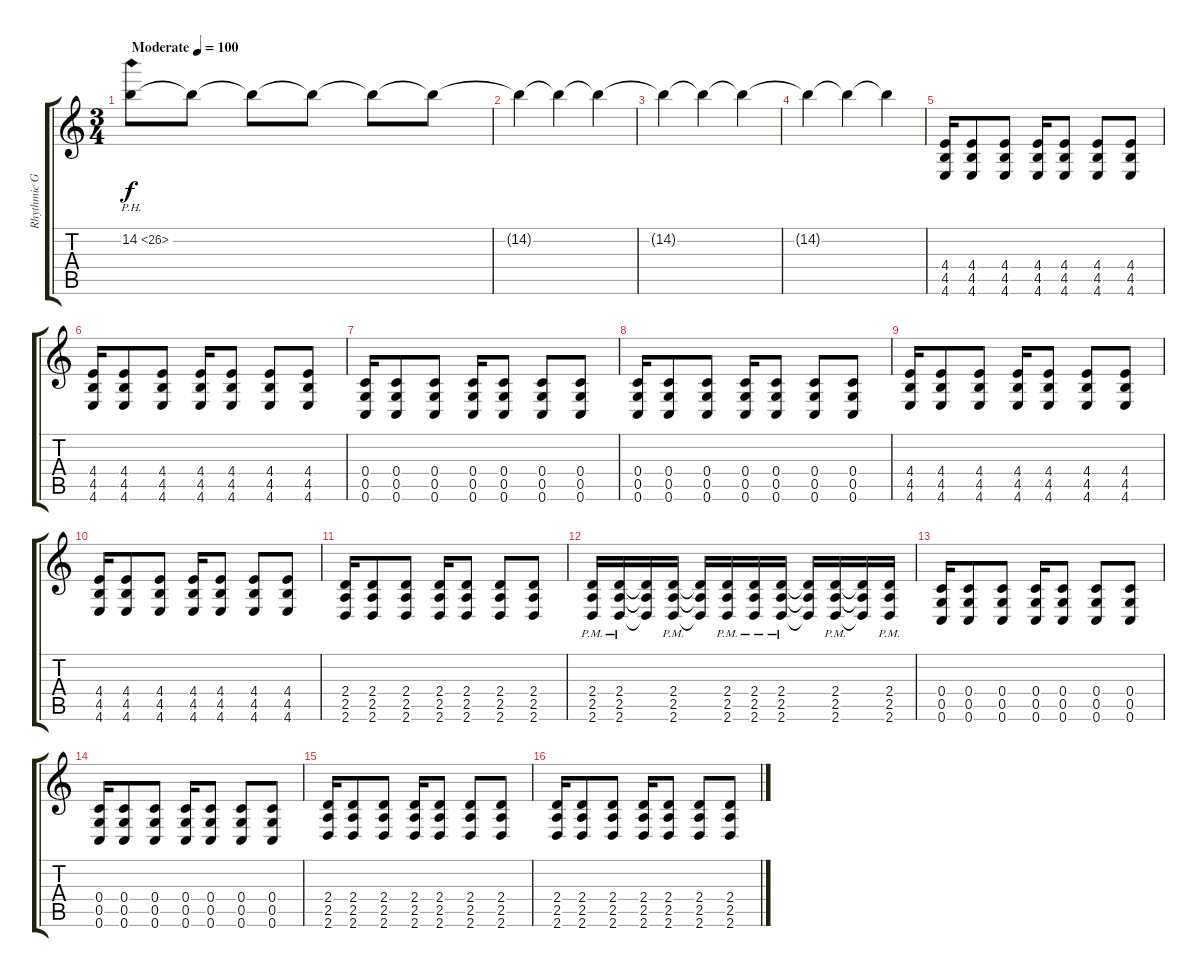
\track ("Rhythmic Guitar" "Rhythmic G") {instrument distortionguitar}
\staff {score tabs}
\tuning (D4 A3 F3 C3 G2 C2) {hide}
\ts (3 4)
\tempo (100 "Moderate")
\clef g2
\ks c
14.2{ph 12}.8{dy f volume 0 instrument distortionguitar} 14.2{t}.8{volume 9} 14.2{t}.8 14.2{t}.8 14.2{t}.8 14.2{t}.8 |
14.2{t}.4 14.2{t}.4 14.2{t}.4 |
14.2{t}.4 14.2{t}.4 14.2{t}.4 |
14.2{t}.4 14.2{t}.4 14.2{t}.4 |
(4.4 4.5 4.6).16 (4.4 4.5 4.6).8 (4.4 4.5 4.6).8 (4.4 4.5 4.6).16 (4.4 4.5 4.6).8 (4.4 4.5 4.6).8 (4.4 4.5 4.6).8 |
(4.4 4.5 4.6).16 (4.4 4.5 4.6).8 (4.4 4.5 4.6).8 (4.4 4.5 4.6).16 (4.4 4.5 4.6).8 (4.4 4.5 4.6).8 (4.4 4.5 4.6).8 |
(0.4 0.5 0.6).16 (0.4 0.5 0.6).8 (0.4 0.5 0.6).8 (0.4 0.5 0.6).16 (0.4 0.5 0.6).8 (0.4 0.5 0.6).8 (0.4 0.5 0.6).8 |
(0.4 0.5 0.6).16 (0.4 0.5 0.6).8 (0.4 0.5 0.6).8 (0.4 0.5 0.6).16 (0.4 0.5 0.6).8 (0.4 0.5 0.6).8 (0.4 0.5 0.6).8 |
(4.4 4.5 4.6).16 (4.4 4.5 4.6).8 (4.4 4.5 4.6).8 (4.4 4.5 4.6).16 (4.4 4.5 4.6).8 (4.4 4.5 4.6).8 (4.4 4.5 4.6).8 |
(4.4 4.5 4.6).16 (4.4 4.5 4.6).8 (4.4 4.5 4.6).8 (4.4 4.5 4.6).16 (4.4 4.5 4.6).8 (4.4 4.5 4.6).8 (4.4 4.5 4.6).8 |
(2.4 2.5 2.6).16 (2.4 2.5 2.6).8 (2.4 2.5 2.6).8 (2.4 2.5 2.6).16 (2.4 2.5 2.6).8 (2.4 2.5 2.6).8 (2.4 2.5 2.6).8 |
(2.4{pm} 2.5{pm} 2.6{pm}).16 (2.4{pm} 2.5{pm} 2.6{pm}).16 (2.4{t} 2.5{t} 2.6{t}).16 (2.4{pm} 2.5{pm} 2.6{pm}).16 (2.4{t} 2.5{t} 2.6{t}).16 (2.4{pm} 2.5{pm} 2.6{pm}).16 (2.4{pm} 2.5{pm} 2.6{pm}).16 (2.4{pm} 2.5{pm} 2.6{pm}).16 (2.4{t} 2.5{t} 2.6{t}).16 (2.4{pm} 2.5{pm} 2.6{pm}).16 (2.4{t} 2.5{t} 2.6{t}).16 (2.4{pm} 2.5{pm} 2.6{pm}).16 |
(0.4 0.5 0.6).16 (0.4 0.5 0.6).8 (0.4 0.5 0.6).8 (0.4 0.5 0.6).16 (0.4 0.5 0.6).8 (0.4 0.5 0.6).8 (0.4 0.5 0.6).8 |
(0.4 0.5 0.6).16 (0.4 0.5 0.6).8 (0.4 0.5 0.6).8 (0.4 0.5 0.6).16 (0.4 0.5 0.6).8 (0.4 0.5 0.6).8 (0.4 0.5 0.6).8 |
(2.4 2.5 2.6).16 (2.4 2.5 2.6).8 (2.4 2.5 2.6).8 (2.4 2.5 2.6).16 (2.4 2.5 2.6).8 (2.4 2.5 2.6).8 (2.4 2.5 2.6).8 |
(2.4 2.5 2.6).16 (2.4 2.5 2.6).8 (2.4 2.5 2.6).8 (2.4 2.5 2.6).16 (2.4 2.5 2.6).8 (2.4 2.5 2.6).8 (2.4 2.5 2.6).8
